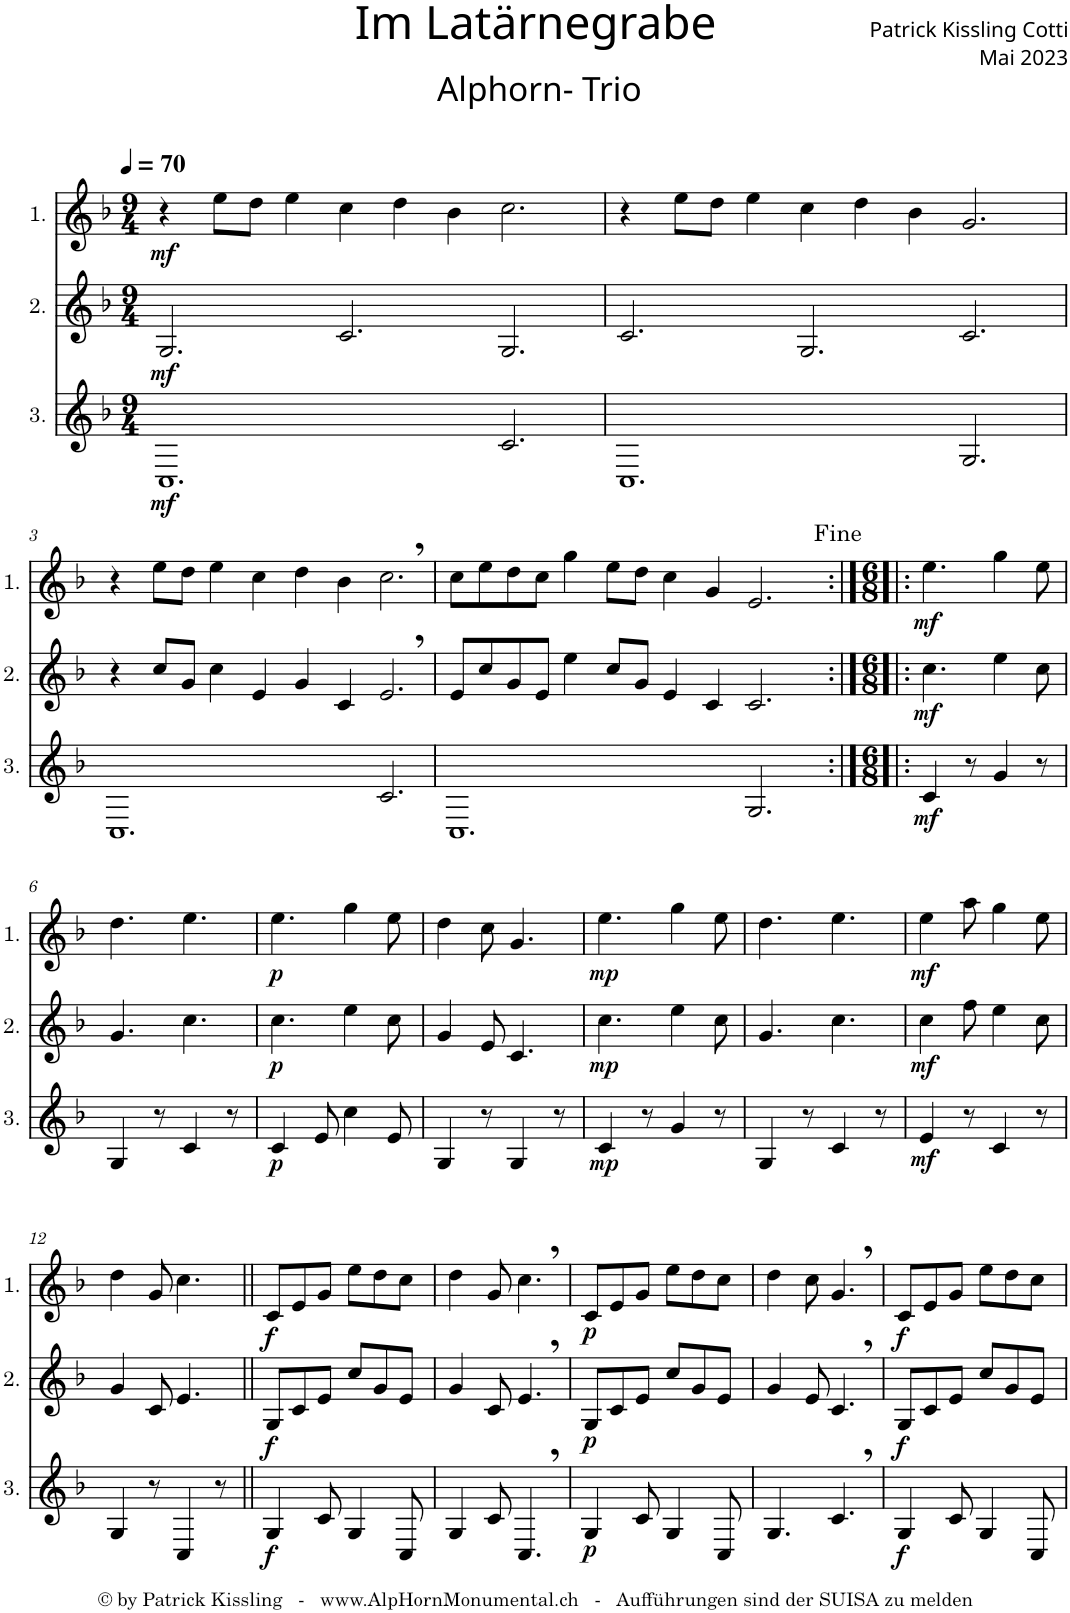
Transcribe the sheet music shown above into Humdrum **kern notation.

**kern	**dynam	**kern	**dynam	**kern	**dynam
*part3	*part3	*part2	*part2	*part1	*part1
*staff3	*staff3	*staff2	*staff2	*staff1	*staff1
*I"3.	*	*I"2.	*	*I"1.	*
*clefG2	*	*clefG2	*	*clefG2	*
*Trd4c7	*	*Trd4c7	*	*Trd4c7	*
*k[b-]	*	*k[b-]	*	*k[b-]	*
*M9/4	*	*M9/4	*	*M9/4	*
*MM70	*	*MM70	*	*MM70	*
=1	=1	=1	=1	=1	=1
!	!LO:DY:b	!	!LO:DY:b	!	!LO:DY:b
1.C	mf	2.G/	mf	4r	mf
.	.	.	.	8ee\L	.
.	.	.	.	8dd\J	.
.	.	.	.	4ee\	.
.	.	2.c/	.	4cc\	.
.	.	.	.	4dd\	.
.	.	.	.	4b-\	.
2.c/	.	2.G/	.	2.cc\	.
=2	=2	=2	=2	=2	=2
1.C	.	2.c/	.	4r	.
.	.	.	.	8ee\L	.
.	.	.	.	8dd\J	.
.	.	.	.	4ee\	.
.	.	2.G/	.	4cc\	.
.	.	.	.	4dd\	.
.	.	.	.	4b-\	.
2.G/	.	2.c/	.	2.g/	.
!!LO:LB:g=z
=3	=3	=3	=3	=3	=3
1.C	.	4r	.	4r	.
.	.	8cc/L	.	8ee\L	.
.	.	8g/J	.	8dd\J	.
.	.	4cc\	.	4ee\	.
.	.	4e/	.	4cc\	.
.	.	4g/	.	4dd\	.
.	.	4c/	.	4b-\	.
2.c/	.	2.e/	.	2.cc\	.
=4	=4	=4	=4	=4	=4
1.C	.	8e/L	.	8cc\L	.
.	.	8cc/	.	8ee\	.
.	.	8g/	.	8dd\	.
.	.	8e/J	.	8cc\J	.
.	.	4ee\	.	4gg\	.
.	.	8cc/L	.	8ee\L	.
.	.	8g/J	.	8dd\J	.
.	.	4e/	.	4cc\	.
.	.	4c/	.	4g/	.
2.G/	.	2.c/	.	2.e/	.
=5:|!|:	=5:|!|:	=5:|!|:	=5:|!|:	=5:|!|:	=5:|!|:
*M6/8	*	*M6/8	*	*M6/8	*
!	!LO:DY:b	!	!LO:DY:b	!	!LO:DY:b
4c/	mf	4.cc\	mf	4.ee\	mf
8r	.	.	.	.	.
4g/	.	4ee\	.	4gg\	.
8r	.	8cc\	.	8ee\	.
!!LO:LB:g=z
=6	=6	=6	=6	=6	=6
4G/	.	4.g/	.	4.dd\	.
8r	.	.	.	.	.
4c/	.	4.cc\	.	4.ee\	.
8r	.	.	.	.	.
=7	=7	=7	=7	=7	=7
!	!LO:DY:b	!	!LO:DY:b	!	!LO:DY:b
4c/	p	4.cc\	p	4.ee\	p
8e/	.	.	.	.	.
4cc\	.	4ee\	.	4gg\	.
8e/	.	8cc\	.	8ee\	.
=8	=8	=8	=8	=8	=8
4G/	.	4g/	.	4dd\	.
8r	.	8e/	.	8cc\	.
4G/	.	4.c/	.	4.g/	.
8r	.	.	.	.	.
=9	=9	=9	=9	=9	=9
!	!LO:DY:b	!	!LO:DY:b	!	!LO:DY:b
4c/	mp	4.cc\	mp	4.ee\	mp
8r	.	.	.	.	.
4g/	.	4ee\	.	4gg\	.
8r	.	8cc\	.	8ee\	.
=10	=10	=10	=10	=10	=10
4G/	.	4.g/	.	4.dd\	.
8r	.	.	.	.	.
4c/	.	4.cc\	.	4.ee\	.
8r	.	.	.	.	.
=11	=11	=11	=11	=11	=11
!	!LO:DY:b	!	!LO:DY:b	!	!LO:DY:b
4e/	mf	4cc\	mf	4ee\	mf
8r	.	8ff\	.	8aa\	.
4c/	.	4ee\	.	4gg\	.
8r	.	8cc\	.	8ee\	.
!!LO:LB:g=z
=12	=12	=12	=12	=12	=12
4G/	.	4g/	.	4dd\	.
8r	.	8c/	.	8g/	.
4C/	.	4.e/	.	4.cc\	.
8r	.	.	.	.	.
=13||	=13||	=13||	=13||	=13||	=13||
!	!LO:DY:b	!	!LO:DY:b	!	!LO:DY:b
4G/	f	8G/L	f	8c/L	f
.	.	8c/	.	8e/	.
8c/	.	8e/J	.	8g/J	.
4G/	.	8cc/L	.	8ee\L	.
.	.	8g/	.	8dd\	.
8C/	.	8e/J	.	8cc\J	.
=14	=14	=14	=14	=14	=14
4G/	.	4g/	.	4dd\	.
8c/	.	8c/	.	8g/	.
4.C,/	.	4.e,/	.	4.cc,\	.
=15	=15	=15	=15	=15	=15
!	!LO:DY:b	!	!LO:DY:b	!	!LO:DY:b
4G/	p	8G/L	p	8c/L	p
.	.	8c/	.	8e/	.
8c/	.	8e/J	.	8g/J	.
4G/	.	8cc/L	.	8ee\L	.
.	.	8g/	.	8dd\	.
8C/	.	8e/J	.	8cc\J	.
=16	=16	=16	=16	=16	=16
4.G/	.	4g/	.	4dd\	.
.	.	8e/	.	8cc\	.
4.c,/	.	4.c,/	.	4.g,/	.
=17	=17	=17	=17	=17	=17
!	!LO:DY:b	!	!LO:DY:b	!	!LO:DY:b
4G/	f	8G/L	f	8c/L	f
.	.	8c/	.	8e/	.
8c/	.	8e/J	.	8g/J	.
4G/	.	8cc/L	.	8ee\L	.
.	.	8g/	.	8dd\	.
8C/	.	8e/J	.	8cc\J	.
=	=	=	=	=	=
*-	*-	*-	*-	*-	*-
